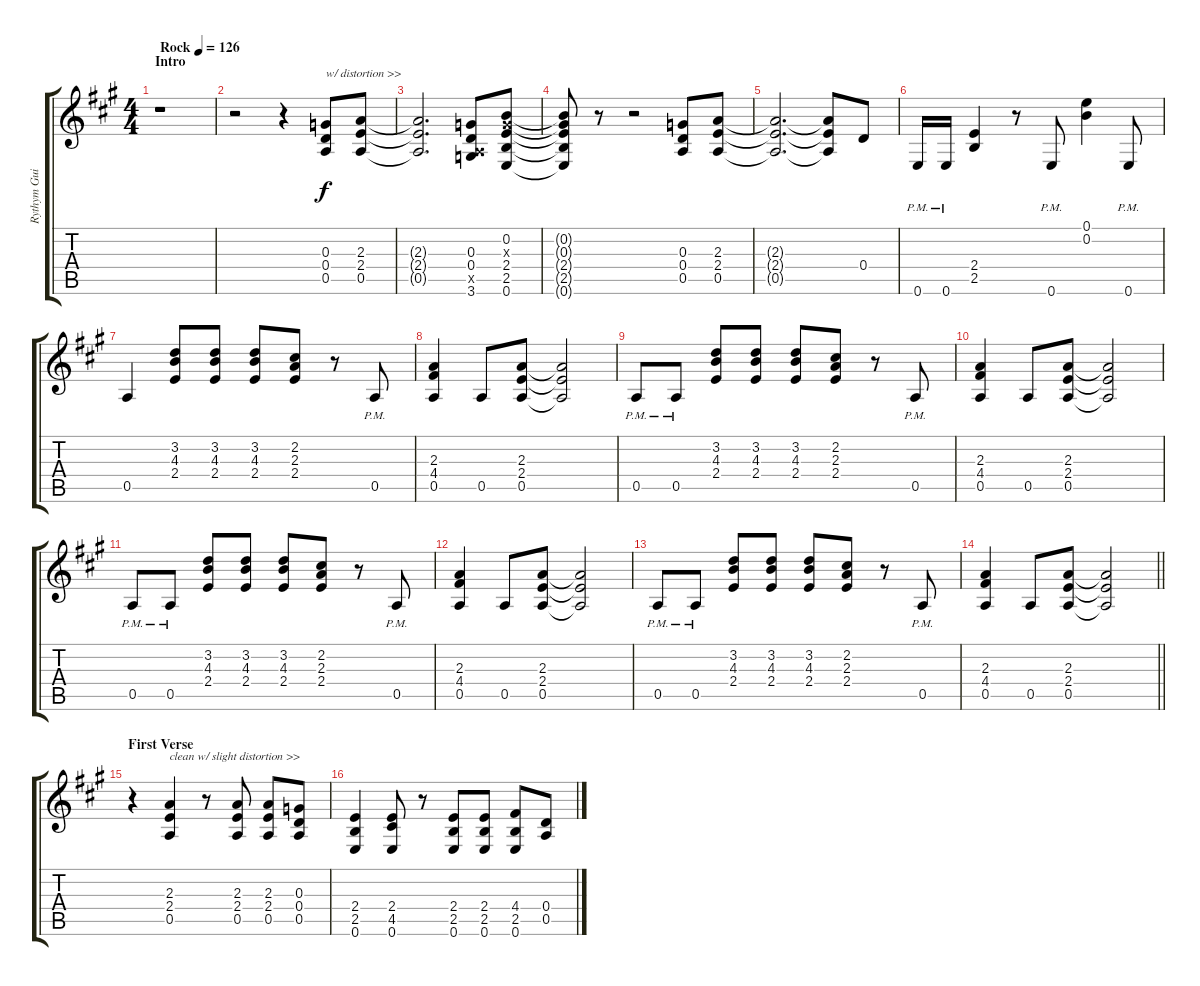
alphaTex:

\track ("Rythym Guitar #1" "Rythym Gui") {instrument distortionguitar}
\staff {score tabs}
\tuning (E4 B3 G3 D3 A2 E2) {hide}
\ts (4 4)
\section ("" "Intro")
\tempo (126 "Rock")
\clef g2
\ks a
r.1{dy f instrument distortionguitar} |
r.2 r.4 (0.3 0.4 0.5).8{txt "w/ distortion >>"} (2.3 2.4 0.5).8 |
(2.3{t} 2.4{t} 0.5{t}).2{d} (0.3 0.4 0.5{x} 3.6).8 (0.2 0.3{x} 2.4 2.5 0.6).8 |
(0.2{t} 0.3{t} 2.4{t} 2.5{t} 0.6{t}).8 r.8 r.2 (0.3 0.4 0.5).8 (2.3 2.4 0.5).8 |
(2.3{t} 2.4{t} 0.5{t}).2{d} (2.3{t} 2.4{t} 0.5{t}).8 0.4.8 |
0.6{pm}.16 0.6{pm}.16 (2.4 2.5).4 r.8 0.6{pm}.8 (0.1 0.2).4 0.6{pm}.8 |
0.5.4 (3.2 4.3 2.4).8 (3.2 4.3 2.4).8 (3.2 4.3 2.4).8 (2.2 2.3 2.4).8 r.8 0.5{pm}.8 |
(2.3 4.4 0.5).4 0.5.8 (2.3 2.4 0.5).8 (2.3{t} 2.4{t} 0.5{t}).2 |
0.5{pm}.8 0.5{pm}.8 (3.2 4.3 2.4).8 (3.2 4.3 2.4).8 (3.2 4.3 2.4).8 (2.2 2.3 2.4).8 r.8 0.5{pm}.8 |
(2.3 4.4 0.5).4 0.5.8 (2.3 2.4 0.5).8 (2.3{t} 2.4{t} 0.5{t}).2 |
0.5{pm}.8 0.5{pm}.8 (3.2 4.3 2.4).8 (3.2 4.3 2.4).8 (3.2 4.3 2.4).8 (2.2 2.3 2.4).8 r.8 0.5{pm}.8 |
(2.3 4.4 0.5).4 0.5.8 (2.3 2.4 0.5).8 (2.3{t} 2.4{t} 0.5{t}).2 |
0.5{pm}.8 0.5{pm}.8 (3.2 4.3 2.4).8 (3.2 4.3 2.4).8 (3.2 4.3 2.4).8 (2.2 2.3 2.4).8 r.8 0.5{pm}.8 |
\barLineRight lightlight
(2.3 4.4 0.5).4 0.5.8 (2.3 2.4 0.5).8 (2.3{t} 2.4{t} 0.5{t}).2 |
\section ("" "First Verse")
r.4 (2.3 2.4 0.5).4{txt "clean w/ slight distortion >>" volume 9 instrument electricguitarjazz} r.8 (2.3 2.4 0.5).8 (2.3 2.4 0.5).8 (0.3 0.4 0.5).8 |
(2.4 2.5 0.6).4 (2.4 4.5 0.6).8 r.8 (2.4 2.5 0.6).8 (2.4 2.5 0.6).8 (4.4 2.5 0.6).8 (0.4 0.5).8
